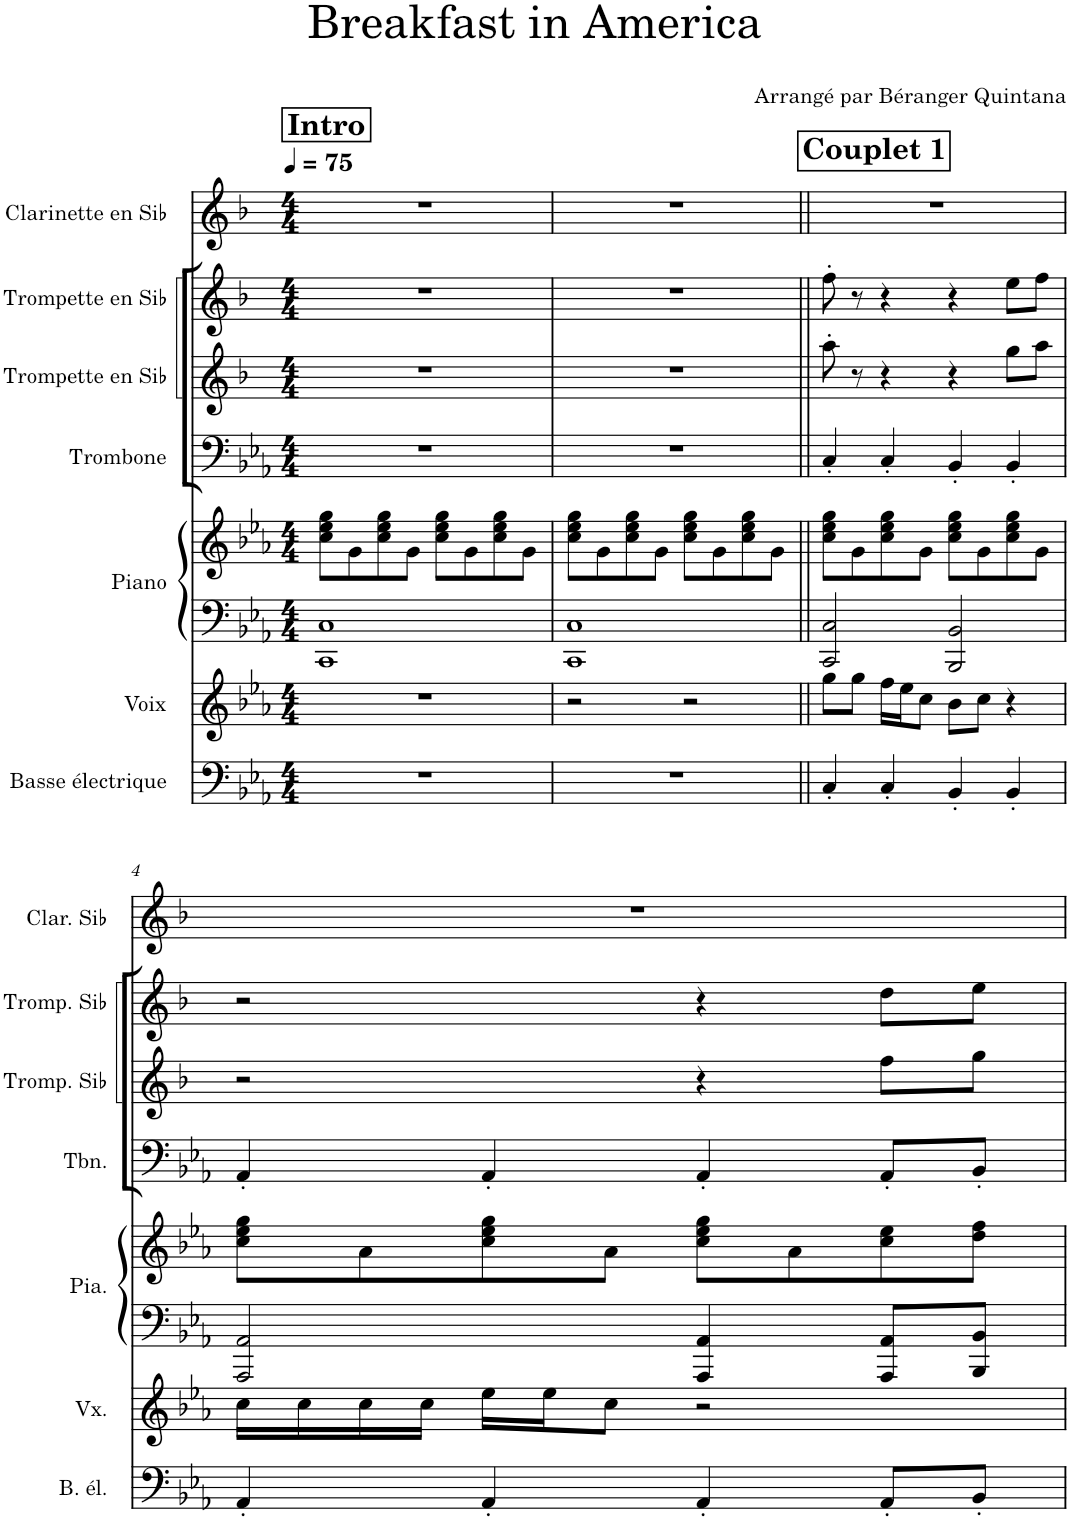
**kern	**kern	**kern	**kern	**kern	**kern	**kern	**kern
*part7	*part6	*part5	*part5	*part4	*part3	*part2	*part1
*staff8	*staff7	*staff6	*staff5	*staff4	*staff3	*staff2	*staff1
*I"Basse électrique	*I"Voix	*I"Piano	*	*I"Trombone	*I"Trompette en Sib	*I"Trompette en Sib	*I"Clarinette en Sib
*I'B. él.	*I'Vx.	*I'Pia.	*	*I'Tbn.	*I'Tromp. Sib	*I'Tromp. Sib	*I'Clar. Sib
*clefF4	*clefG2	*clefF4	*clefG2	*clefF4	*clefG2	*clefG2	*clefG2
*Trd7c12	*	*	*	*	*Trd1c2	*Trd1c2	*Trd1c2
*k[b-e-a-]	*k[b-e-a-]	*k[b-e-a-]	*k[b-e-a-]	*k[b-e-a-]	*k[b-]	*k[b-]	*k[b-]
*M4/4	*M4/4	*M4/4	*M4/4	*M4/4	*M4/4	*M4/4	*M4/4
*MM75	*MM75	*MM75	*MM75	*MM75	*MM75	*MM75	*MM75
!!LO:REH:place=s1:a:B:cj:fs=14:t=Intro
=1	=1	=1	=1	=1	=1	=1	=1
1r	1r	1CC 1C	8cc\ 8ee-\ 8gg\L	1r	1r	1r	1r
.	.	.	8g\	.	.	.	.
.	.	.	8cc\ 8ee-\ 8gg\	.	.	.	.
.	.	.	8g\J	.	.	.	.
.	.	.	8cc\ 8ee-\ 8gg\L	.	.	.	.
.	.	.	8g\	.	.	.	.
.	.	.	8cc\ 8ee-\ 8gg\	.	.	.	.
.	.	.	8g\J	.	.	.	.
=2	=2	=2	=2	=2	=2	=2	=2
1r	2r	1CC 1C	8cc\ 8ee-\ 8gg\L	1r	1r	1r	1r
.	.	.	8g\	.	.	.	.
.	.	.	8cc\ 8ee-\ 8gg\	.	.	.	.
.	.	.	8g\J	.	.	.	.
.	2r	.	8cc\ 8ee-\ 8gg\L	.	.	.	.
.	.	.	8g\	.	.	.	.
.	.	.	8cc\ 8ee-\ 8gg\	.	.	.	.
.	.	.	8g\J	.	.	.	.
!!LO:REH:place=s1:a:B:cj:fs=14:t=Couplet 1
=3||	=3||	=3||	=3||	=3||	=3||	=3||	=3||
4C'/	8gg\L	2CC/ 2C/	8cc\ 8ee-\ 8gg\L	4C'/	8aa'\	8ff'\	1r
.	8gg\J	.	8g\	.	8r	8r	.
4C'/	16ff\LL	.	8cc\ 8ee-\ 8gg\	4C'/	4r	4r	.
.	16ee-\J	.	.	.	.	.	.
.	8cc\J	.	8g\J	.	.	.	.
4BB-'/	8b-\L	2BBB-/ 2BB-/	8cc\ 8ee-\ 8gg\L	4BB-'/	4r	4r	.
.	8cc\J	.	8g\	.	.	.	.
4BB-'/	4r	.	8cc\ 8ee-\ 8gg\	4BB-'/	8gg\L	8ee\L	.
.	.	.	8g\J	.	8aa\J	8ff\J	.
!!LO:LB:g=z
=4	=4	=4	=4	=4	=4	=4	=4
4AA-'/	16cc\LL	2AAA-/ 2AA-/	8cc\ 8ee-\ 8gg\L	4AA-'/	2r	2r	1r
.	16cc\	.	.	.	.	.	.
.	16cc\	.	8a-\	.	.	.	.
.	16cc\JJ	.	.	.	.	.	.
4AA-'/	16ee-\LL	.	8cc\ 8ee-\ 8gg\	4AA-'/	.	.	.
.	16ee-\J	.	.	.	.	.	.
.	8cc\J	.	8a-\J	.	.	.	.
4AA-'/	2r	4AAA-/ 4AA-/	8cc\ 8ee-\ 8gg\L	4AA-'/	4r	4r	.
.	.	.	8a-\	.	.	.	.
8AA-'/L	.	8AAA-/ 8AA-/L	8cc\ 8ee-\	8AA-'/L	8ff\L	8dd\L	.
8BB-'/J	.	8BBB-/ 8BB-/J	8dd\ 8ff\J	8BB-'/J	8gg\J	8ee\J	.
=	=	=	=	=	=	=	=
*-	*-	*-	*-	*-	*-	*-	*-
